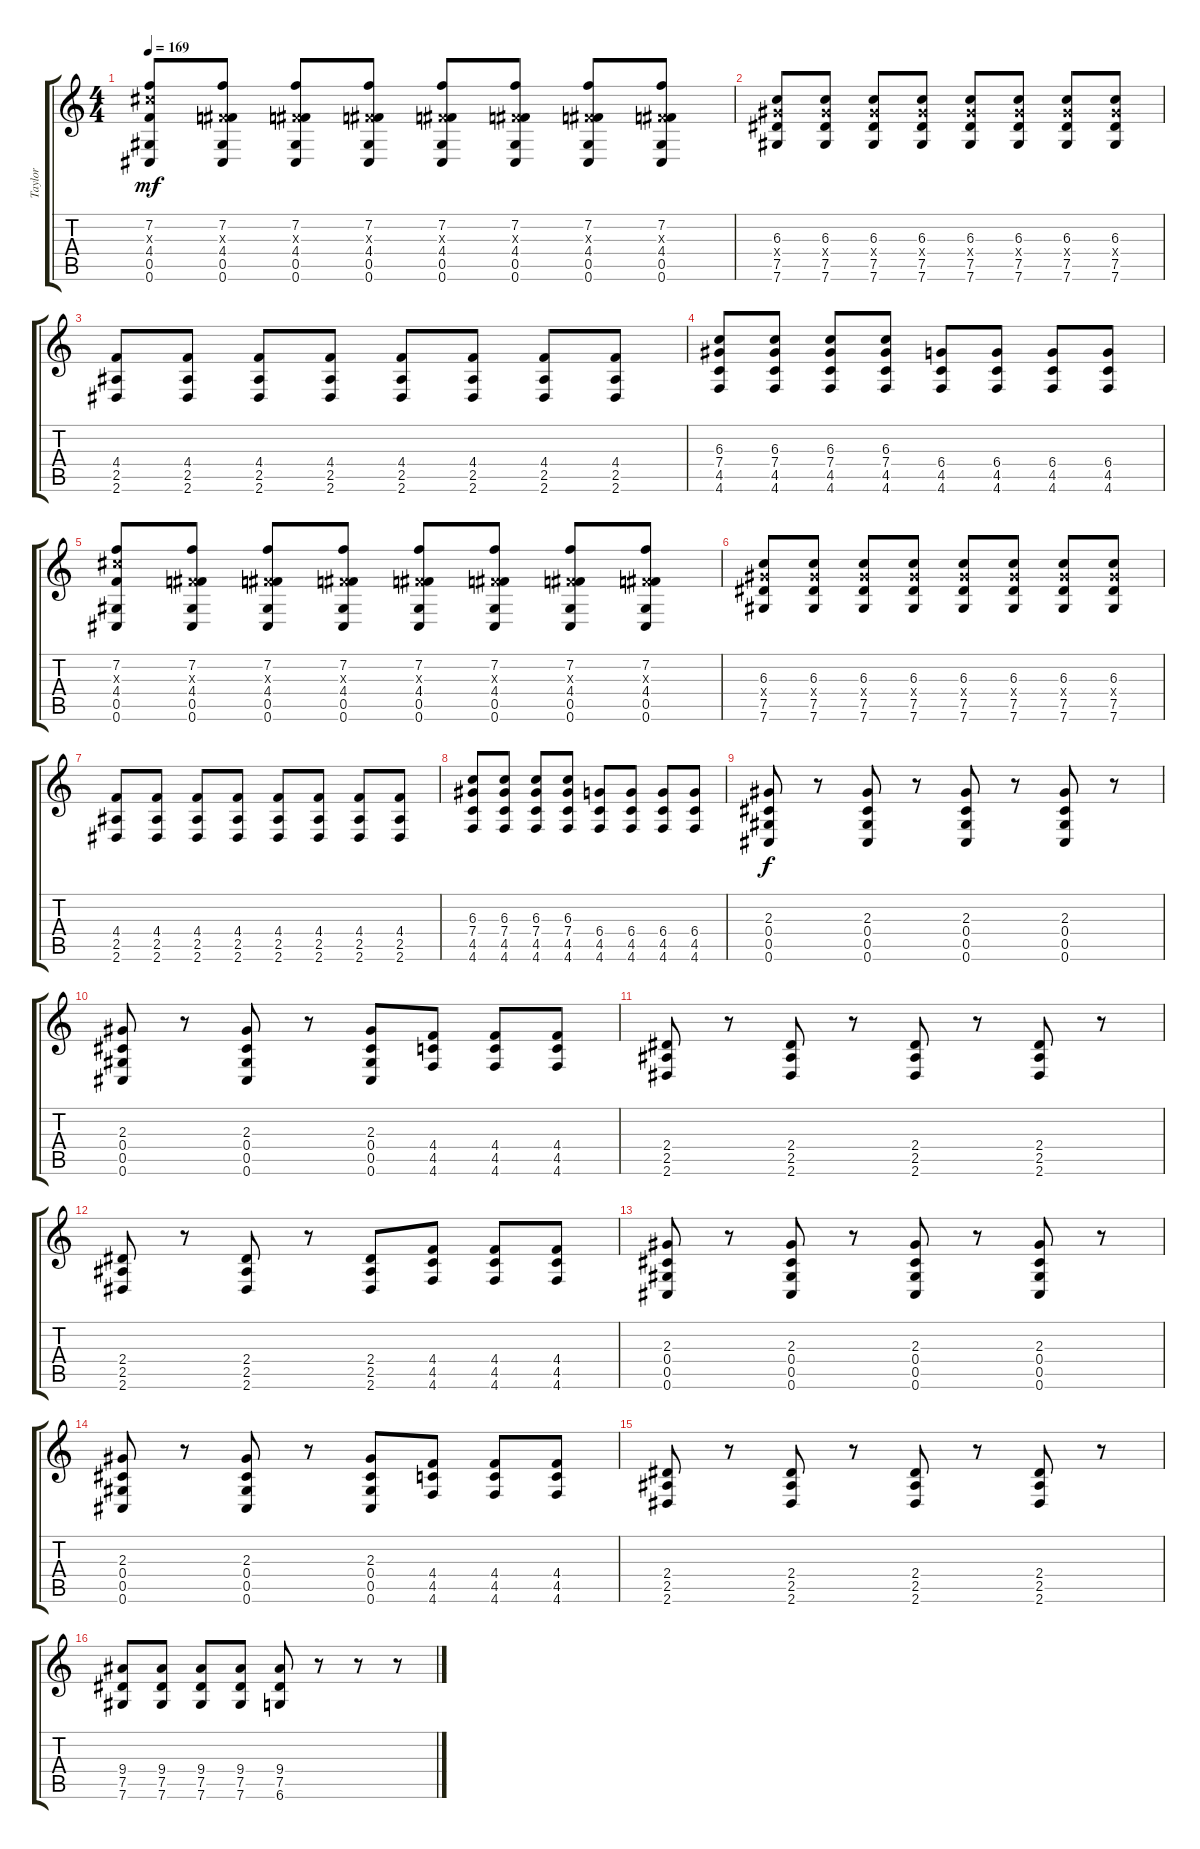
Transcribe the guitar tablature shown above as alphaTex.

\track ("Taylor" "Taylor") {instrument acousticguitarsteel}
\staff {score tabs}
\tuning (Eb4 Bb3 Gb3 Db3 Ab2 Db2) {hide}
\ts (4 4)
\tempo 169
\clef g2
\ks c
(7.2 7.3{x} 4.4 0.5 0.6).8{dy mf} (7.2 0.3{x} 4.4 0.5 0.6).8 (7.2 0.3{x} 4.4 0.5 0.6).8 (7.2 0.3{x} 4.4 0.5 0.6).8 (7.2 0.3{x} 4.4 0.5 0.6).8 (7.2 0.3{x} 4.4 0.5 0.6).8 (7.2 0.3{x} 4.4 0.5 0.6).8 (7.2 0.3{x} 4.4 0.5 0.6).8 |
(6.3 7.4{x} 7.5 7.6).8 (6.3 7.4{x} 7.5 7.6).8 (6.3 7.4{x} 7.5 7.6).8 (6.3 7.4{x} 7.5 7.6).8 (6.3 7.4{x} 7.5 7.6).8 (6.3 7.4{x} 7.5 7.6).8 (6.3 7.4{x} 7.5 7.6).8 (6.3 7.4{x} 7.5 7.6).8 |
(4.4 2.5 2.6).8 (4.4 2.5 2.6).8 (4.4 2.5 2.6).8 (4.4 2.5 2.6).8 (4.4 2.5 2.6).8 (4.4 2.5 2.6).8 (4.4 2.5 2.6).8 (4.4 2.5 2.6).8 |
(6.3 7.4 4.5 4.6).8 (6.3 7.4 4.5 4.6).8 (6.3 7.4 4.5 4.6).8 (6.3 7.4 4.5 4.6).8 (6.4 4.5 4.6).8 (6.4 4.5 4.6).8 (6.4 4.5 4.6).8 (6.4 4.5 4.6).8 |
(7.2 7.3{x} 4.4 0.5 0.6).8 (7.2 0.3{x} 4.4 0.5 0.6).8 (7.2 0.3{x} 4.4 0.5 0.6).8 (7.2 0.3{x} 4.4 0.5 0.6).8 (7.2 0.3{x} 4.4 0.5 0.6).8 (7.2 0.3{x} 4.4 0.5 0.6).8 (7.2 0.3{x} 4.4 0.5 0.6).8 (7.2 0.3{x} 4.4 0.5 0.6).8 |
(6.3 7.4{x} 7.5 7.6).8 (6.3 7.4{x} 7.5 7.6).8 (6.3 7.4{x} 7.5 7.6).8 (6.3 7.4{x} 7.5 7.6).8 (6.3 7.4{x} 7.5 7.6).8 (6.3 7.4{x} 7.5 7.6).8 (6.3 7.4{x} 7.5 7.6).8 (6.3 7.4{x} 7.5 7.6).8 |
(4.4 2.5 2.6).8 (4.4 2.5 2.6).8 (4.4 2.5 2.6).8 (4.4 2.5 2.6).8 (4.4 2.5 2.6).8 (4.4 2.5 2.6).8 (4.4 2.5 2.6).8 (4.4 2.5 2.6).8 |
(6.3 7.4 4.5 4.6).8 (6.3 7.4 4.5 4.6).8 (6.3 7.4 4.5 4.6).8 (6.3 7.4 4.5 4.6).8 (6.4 4.5 4.6).8 (6.4 4.5 4.6).8 (6.4 4.5 4.6).8 (6.4 4.5 4.6).8 |
(2.3 0.4 0.5 0.6).8{dy f} r.8 (2.3 0.4 0.5 0.6).8 r.8 (2.3 0.4 0.5 0.6).8 r.8 (2.3 0.4 0.5 0.6).8 r.8 |
(2.3 0.4 0.5 0.6).8 r.8 (2.3 0.4 0.5 0.6).8 r.8 (2.3 0.4 0.5 0.6).8 (4.4 4.5 4.6).8 (4.4 4.5 4.6).8 (4.4 4.5 4.6).8 |
(2.4 2.5 2.6).8 r.8 (2.4 2.5 2.6).8 r.8 (2.4 2.5 2.6).8 r.8 (2.4 2.5 2.6).8 r.8 |
(2.4 2.5 2.6).8 r.8 (2.4 2.5 2.6).8 r.8 (2.4 2.5 2.6).8 (4.4 4.5 4.6).8 (4.4 4.5 4.6).8 (4.4 4.5 4.6).8 |
(2.3 0.4 0.5 0.6).8 r.8 (2.3 0.4 0.5 0.6).8 r.8 (2.3 0.4 0.5 0.6).8 r.8 (2.3 0.4 0.5 0.6).8 r.8 |
(2.3 0.4 0.5 0.6).8 r.8 (2.3 0.4 0.5 0.6).8 r.8 (2.3 0.4 0.5 0.6).8 (4.4 4.5 4.6).8 (4.4 4.5 4.6).8 (4.4 4.5 4.6).8 |
(2.4 2.5 2.6).8 r.8 (2.4 2.5 2.6).8 r.8 (2.4 2.5 2.6).8 r.8 (2.4 2.5 2.6).8 r.8 |
(9.4 7.5 7.6).8 (9.4 7.5 7.6).8 (9.4 7.5 7.6).8 (9.4 7.5 7.6).8 (9.4 7.5 6.6).8 r.8 r.8 r.8
